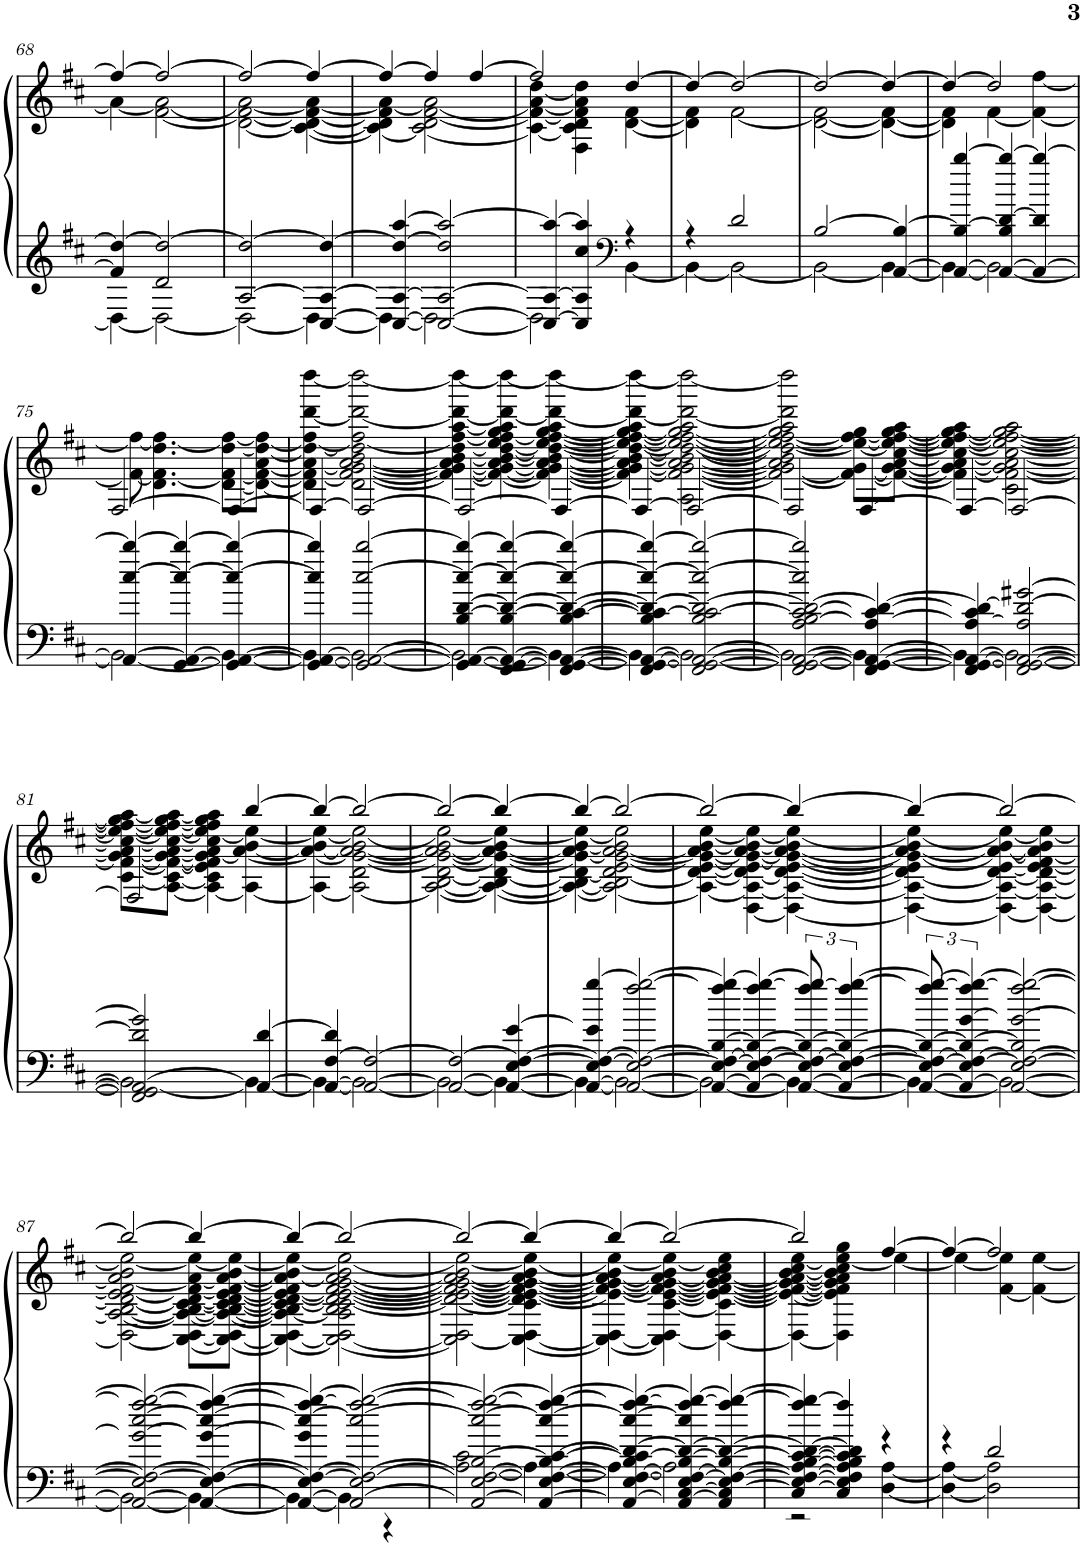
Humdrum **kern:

**kern	**kern
*part1	*part1
*staff2	*staff1
*I"Piano	*
*I'Pia.	*
!!LO:PB:g=z
*clefG2	*clefG2
*k[f#c#]	*k[f#c#]
*M3/4	*M3/4
=68	=68
*^	*^
4f#/] 4dd/_	4D\_	4ff#/_	4a\_
2d/ 2dd/_	2D\_	2ff#/_	[2f#\ 2a\_
=69	=69	=69	=69
[2A/ 2dd/_	2D\_	2ff#/_	[2d\ 2f#\_ 2a\_
[4C#/ 4A/_ 4dd/_	4D\_	4ff#/_	[4c#\ 4d\_ 4f#\_ 4a\_
=70	=70	=70	=70
4C#/_ 4A/_ 4dd/_ [4aa/	4D\_	4ff#/_	4c#\_ 4d\] 4f#\] 4a\_
2C#/_ 2A/_ 2dd/] 2aa/_	2D\_	4ff#/]	2c#\_ 2d\ [2f#\ 2a\_
.	.	[4ff#/	.
=71	=71	=71	=71
4C#/_ 4A/_ 4aa/_	2D\]	2ff#/]	4c#\_ 4f#\_ 4a\_ [4dd\
4C#/] 4A/] 4cc#/ 4aa/]	.	.	4F#\ 4c#\] 4d\ 4f#\] 4a\] 4dd\]
*clefF4	*	*	*
4r	[4BB\	[4dd/	[4d\ [4f#\
=72	=72	=72	=72
4r	4BB\_	4dd/_	4d\] 4f#\]
2d/	2BB\_	2dd/_	[2f#\
=73	=73	=73	=73
[2B/	2BB\_	2dd/_	[2d\ 2f#\_
[4AA/ 4B/_	4BB\_	4dd/_	4d\_ 4f#\_
=74	=74	=74	=74
4AA/_ 4B/_ [4bb/	4BB\_	4dd/_	4d\] 4f#\]
4AA/_ 4B/] [4d/ 4bb/_	2BB\_	2dd/]	[4f#\
4AA/_ 4d/] 4bb/_	.	.	4f#\_ [4ff#\
!!LO:LB:g=z	!!
=75	=75	=75	=75
4AA/_ [4cc#/ 4bb/_	2BB\_	[2F#/	8f#\_ 8ff#\_
.	.	.	4.d\ 4.f#\_ 4.dd\ 4.ff#\_
[4GG/ 4AA/_ 4cc#/_ 4bb/_	.	.	.
4GG/_ 4AA/_ 4cc#/_ 4bb/_	4BB\_	4F#/_	[8d\ 8f#\_ [8dd\ 8ff#\_L
.	.	.	8d\_ 8f#\_ [8a\ 8dd\_ 8ff#\_J
=76	=76	=76	=76
4GG/_ 4AA/_ 4cc#/] 4bb/]	4BB\_	4F#/_	4d\] 4f#\_ 4a\_ 4dd\_ 4ff#\_ [4ddd\ [4dddd\
2GG/_ 2AA/_ [2cc#/ [2bb/	2BB\_	2F#/_	2d\ 2f#\_ [2g\ 2a\_ [2b\ 2dd\] 2ff#\_ 2ddd\_ 2dddd\_
=77	=77	=77	=77
4GG/_ 4AA/_ [4B/ [4d/ 4cc#/_ 4bb/_	2BB\_	2F#/_	4f#\_ 4g\_ 4a\_ 4b\_ [4dd\ 4ff#\_ [4aa\ 4ddd\_ 4dddd\_
[4FF#/ 4GG/_ 4AA/_ 4B/_ 4d/_ 4cc#/_ 4bb/_	.	.	4f#\_ 4g\_ 4a\_ 4b\_ 4dd\_ [4ee\ 4ff#\] [4gg\ 4aa\] 4ddd\_ 4dddd\_
4FF#/_ 4GG/_ 4AA/_ 4B/_ [4c#/ 4d/_ 4cc#/_ 4bb/_	4BB\_	4F#/_	4f#\_ 4g\_ 4a\_ 4b\_ 4dd\_ 4ee\_ [4ff#\ 4gg\_ [4aa\ 4ddd\_ 4dddd\_
=78	=78	=78	=78
4FF#/_ 4GG/_ 4AA/_ 4B/_ 4c#/] 4d/_ 4cc#/_ 4bb/_	4BB\_	4F#/_	4f#\] 4g\_ 4a\_ 4b\_ 4dd\_ 4ee\_ 4ff#\_ 4gg\_ 4aa\_ 4ddd\_ 4dddd\_
2FF#/_ 2GG/_ 2AA/_ 2B/_ 2c#/ 2d/_ 2cc#/_ 2bb/_	2BB\_	2F#/_	2A\ [2f#\ 2g\_ 2a\_ 2b\_ 2dd\_ 2ee\_ 2ff#\_ 2gg\_ 2aa\_ 2ddd\_ 2dddd\_
=79	=79	=79	=79
2FF#/_ 2GG/_ 2AA/_ [2A/ 2B/] [2c#/ 2d/_ 2cc#/] 2bb/]	2BB\_	2F#/]	2f#\_ 2g\_ 2a\] 2b\] 2dd\] 2ee\_ 2ff#\_ 2gg\_ 2aa\] 2ddd\] 2dddd\]
4FF#/_ 4GG/_ 4AA/_ 4A/_ 4c#/_ 4d/_	4BB\_	[4F#/	8f#\_ 8g\_ 8ee\_ 8ff#\_ 8gg\_L
.	.	.	8f#\_ 8g\_ [8a\ [8cc#\ 8ee\_ 8ff#\_ 8gg\_ [8aa\J
=80	=80	=80	=80
4FF#/_ 4GG/_ 4AA/_ 4A/_ 4c#/] 4d/_	4BB\_	4F#/_	4f#\] 4g\_ 4a\_ 4cc#\_ 4ee\_ 4ff#\_ 4gg\_ 4aa\_
2FF#/_ 2GG/_ 2AA/_ 2A/] 2d/_ [2g#X/	2BB\_	2F#/_	2c#\ 2f#\ 2g\_ 2a\_ 2cc#\_ 2ee\_ 2ff#\_ 2gg\_ 2aa\_
!!LO:LB:g=z	!!
=81	=81	=81	=81
2FF#/] 2GG/] 2AA/_ 2d/] 2g#/]	2BB\_	2F#/]	[8c#\ [8f#\ 8g\_ 8a\_ 8cc#\_ 8ee\_ 8ff#\_ 8gg\_ 8aa\_L
.	.	.	[8A\ 8c#\_ 8f#\_ 8g\_ 8a\_ 8cc#\_ 8ee\_ 8ff#\_ 8gg\_ 8aa\_J
.	.	.	4A\_ 4c#\] 4e\ 4f#\] 4g\] 4a\_ 4cc#\] 4ee\_ 4ff#\] 4gg\] 4aa\]
4AA/_ [4d/	4BB\_	[4bb/	4A\_ 4a\_ [4b\ 4ee\_
=82	=82	=82	=82
4AA/_ [4F#/ 4d/]	4BB\_	4bb/_	4A\_ 4a\_ 4b\_ 4ee\_
2AA/_ 2F#/_	2BB\_	2bb/_	2A\_ 2d\ [2g\ 2a\_ 2b\_ 2ee\_
=83	=83	=83	=83
2AA/_ 2F#/_	2BB\_	2bb/_	2A\_ [2B\ [2d\ 2g\_ 2a\_ 2b\_ 2ee\_
4AA/_ [4E/ 4F#/_ [4e/	4BB\_	4bb/_	4A\_ 4B\_ 4d\_ 4g\_ 4a\_ 4b\_ 4ee\_
=84	=84	=84	=84
4AA/_ 4E/_ 4F#/_ 4e/] [4gg/	4BB\_	4bb/_	4A\_ 4B\_ 4d\_ 4g\] 4a\_ 4b\_ 4ee\_
2AA/_ 2E/_ 2F#/_ [2ff#/ 2gg/_	2BB\_	2bb/_	2A\_ 2B\] 2d\_ 2e\ [2g\ 2a\_ 2b\_ 2ee\]
=85	=85	=85	=85
4AA/_ 4E/_ 4F#/_ [4B/ 4ff#/] 4gg/_	2BB\_	2bb/_	4A\_ 4d\_ [4e\ 4g\_ 4a\_ 4b\_ [4ee\
4AA/_ 4E/_ 4F#/_ 4B/_ [4ff#/ 4gg/_	.	.	[4D\ 4A\_ 4d\_ 4e\] 4g\_ 4a\_ 4b\_ 4ee\_
4AA/_ 4E/_ 4F#/_ 4B/_ 4ff#/_ 4gg/]	4BB\_	4bb/_	4D\_ 4A\_ 4d\_ [4e\ 4g\_ 4a\_ 4b\_ 4ee\_
=86	=86	=86	=86
12AA/_ 12E/_ 12F#/_ 12B/_ 12ff#/_ 12gg/_	4BB\_	4bb/_	4D\_ 4A\_ 4d\_ 4e\] 4g\] 4a\_ 4b\_ 4ee\_
6AA/_ 6E/_ 6F#/_ 6B/_ [6g/ 6ff#/_ 6gg/_	.	.	.
2AA/_ 2E/_ 2F#/_ 2B/] 2g/_ 2ff#/_ 2gg/_	2BB\_	2bb/_	4D\_ 4A\_ 4d\_ [4e\ 4a\_ 4b\_ 4ee\_
.	.	.	4D\_ 4A\_ 4d\_ 4e\] [4f#\ 4a\_ 4b\] 4ee\_
!!LO:LB:g=z	!!
=87	=87	=87	=87
2AA/_ 2E/_ 2F#/_ 2g/_ [2cc#/ 2ff#/_ 2gg/_	2BB\_	2bb/_	2D\_ 2A\_ [2B\ 2d\_ 2e\ 2f#\_ 2a\_ 2b\ 2ee\_
4AA/_ 4E/_ 4F#/_ 4g/_ 4cc#/_ 4ff#/_ 4gg/_	4BB\_	4bb/_	[8C#\ 8D\_ 8A\_ 8B\_ [8c#\ 8d\_ 8f#\_ 8a\_ 8ee\_L
.	.	.	8C#\_ 8D\_ 8A\_ 8B\_ 8c#\_ 8d\_ [8e\ 8f#\_ 8a\_ [8b\ 8ee\_J
=88	=88	=88	=88
4AA/_ 4E/_ 4F#/_ 4g/] 4cc#/_ 4ff#/_ 4gg/_	4BB\_	4bb/_	4C#\_ 4D\_ 4A\] 4B\_ 4c#\] 4d\_ 4e\_ 4f#\_ 4a\] 4b\_ 4ee\_
2AA/_ 2E/_ 2F#/_ 2cc#/_ 2ff#/_ 2gg/_	4BB\]	2bb/_	2C#\_ 2D\_ 2A\ 2B\] 2c#\ 2d\_ 2e\_ 2f#\_ [2g\ [2a\ 2b\_ 2ee\_
.	4r	.	.
=89	=89	=89	=89
2AA/_ 2E/_ 2F#/_ [2B/ 2cc#/_ 2ff#/_ 2gg/_	[2A\ 2c#\	2bb/_	2C#\] 2D\_ 2d\_ 2e\_ 2f#\_ 2g\_ 2a\_ 2b\_ 2ee\_
4AA/_ 4E/_ 4F#/_ 4B/_ [4c#/ 4cc#/_ 4ff#/_ 4gg/_	4A\_	4bb/_	[4C#\ 4D\_ 4c#\ 4d\] 4e\_ 4f#\_ 4g\_ 4a\_ 4b\_ 4ee\_
=90	=90	=90	=90
4AA/_ 4E/_ 4F#/_ 4B/_ 4c#/] [4d/ 4cc#/_ 4ff#/_ 4gg/_	4A\_	4bb/_	4C#\_ 4D\_ 4e\] 4f#\_ 4g\_ 4a\_ 4b\_ 4ee\_
4AA/_ [4C#/ 4E/_ 4F#/_ 4B/_ 4d/_ 4cc#/] 4ff#/_ 4gg/_	2A\]	2bb/_	4C#\] 4D\_ [4c#\ [4e\ 4f#\_ 4g\_ 4a\_ 4b\_ 4ee\_
4AA/] 4C#/_ 4E/_ 4F#/_ 4B/_ 4d/_ 4ff#/_ 4gg/_	.	.	4D\_ 4c#\] 4e\_ 4f#\_ 4g\_ 4a\_ 4b\_ 4cc#\ 4ee\]
=91	=91	=91	=91
4C#/_ 4E/_ 4F#/_ [4A/ 4B/_ [4c#/ 4d/_ 4ff#/_ 4gg/]	2r	2bb/]	4D\_ 4e\_ 4f#\_ 4g\_ 4a\_ 4b\_ [4cc#\ [4ee\
4C#/] 4E/] 4F#/] 4A/] 4B/] 4c#/] 4d/] 4ff#/]	.	.	4D\] 4e\] 4f#\] 4g\] 4a\] 4b\] 4cc#\] 4ee\_ 4gg\
4r	[4D\ [4A\	[4ff#/	4ee\_
=92	=92	=92	=92
4r	4D\_ 4A\_	4ff#/_	4ee\_
2d/	2D\] 2A\]	2ff#/]	[4f#\ 4ee\]
.	.	.	4f#\_ [4ee\
*v	*v	*	*
*	*v	*v
=	=
*-	*-
